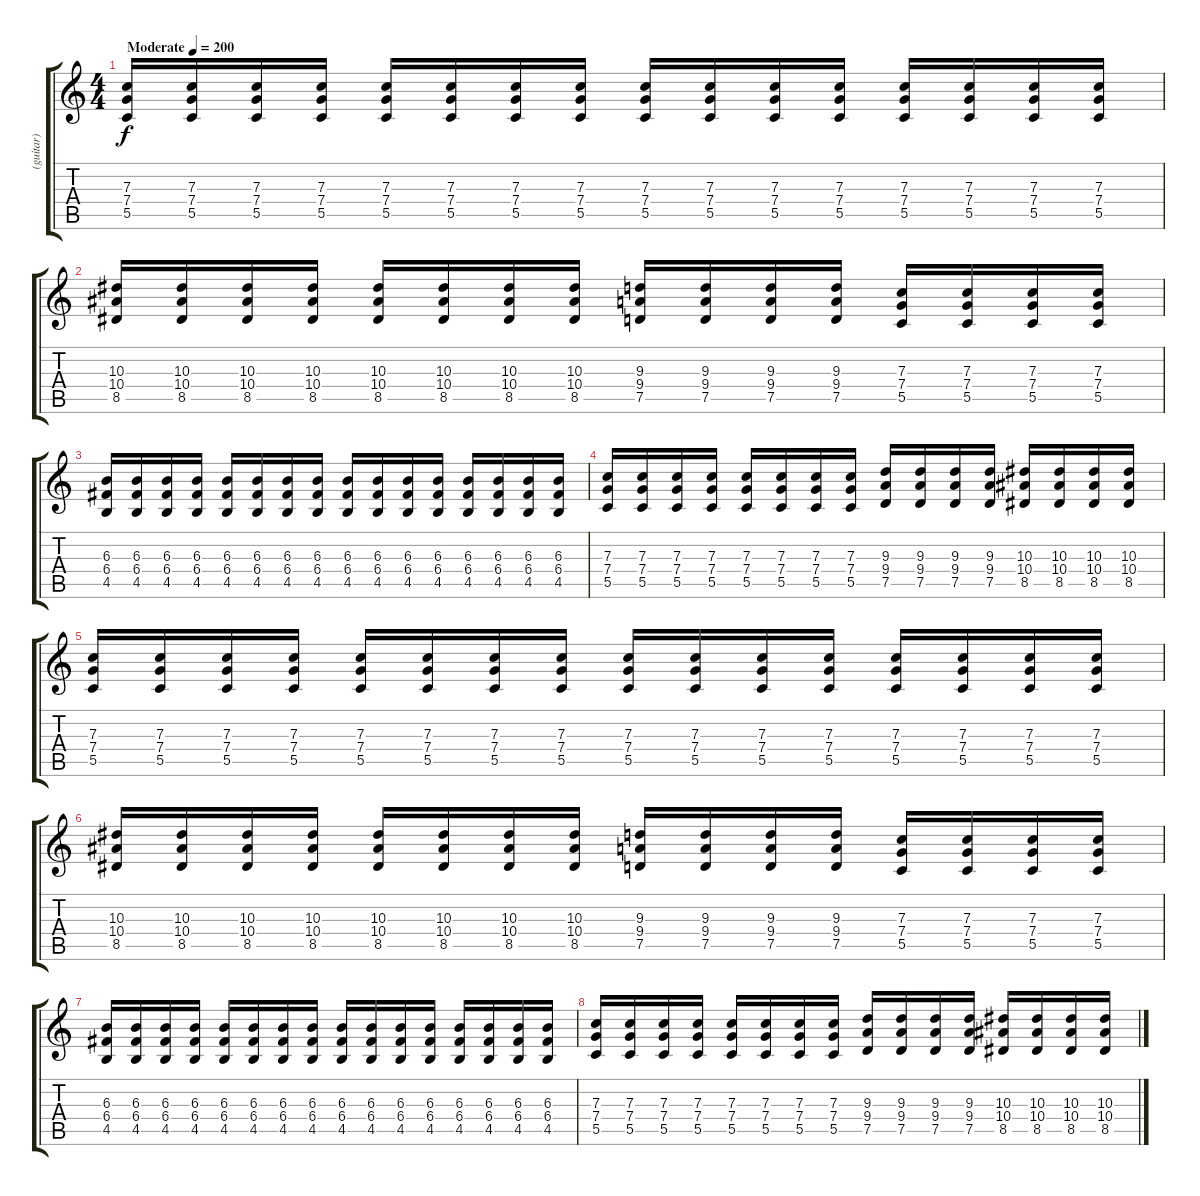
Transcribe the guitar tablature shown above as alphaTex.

\track ("(guitar)" "(guitar)") {instrument distortionguitar}
\staff {score tabs}
\tuning (D4 A3 F3 C3 G2 C2) {hide}
\ts (4 4)
\tempo (200 "Moderate")
\clef g2
\ks c
(7.3 7.4 5.5).16{dy f instrument distortionguitar} (7.3 7.4 5.5).16 (7.3 7.4 5.5).16 (7.3 7.4 5.5).16 (7.3 7.4 5.5).16 (7.3 7.4 5.5).16 (7.3 7.4 5.5).16 (7.3 7.4 5.5).16 (7.3 7.4 5.5).16 (7.3 7.4 5.5).16 (7.3 7.4 5.5).16 (7.3 7.4 5.5).16 (7.3 7.4 5.5).16 (7.3 7.4 5.5).16 (7.3 7.4 5.5).16 (7.3 7.4 5.5).16 |
(10.3 10.4 8.5).16 (10.3 10.4 8.5).16 (10.3 10.4 8.5).16 (10.3 10.4 8.5).16 (10.3 10.4 8.5).16 (10.3 10.4 8.5).16 (10.3 10.4 8.5).16 (10.3 10.4 8.5).16 (9.3 9.4 7.5).16 (9.3 9.4 7.5).16 (9.3 9.4 7.5).16 (9.3 9.4 7.5).16 (7.3 7.4 5.5).16 (7.3 7.4 5.5).16 (7.3 7.4 5.5).16 (7.3 7.4 5.5).16 |
(6.3 6.4 4.5).16 (6.3 6.4 4.5).16 (6.3 6.4 4.5).16 (6.3 6.4 4.5).16 (6.3 6.4 4.5).16 (6.3 6.4 4.5).16 (6.3 6.4 4.5).16 (6.3 6.4 4.5).16 (6.3 6.4 4.5).16 (6.3 6.4 4.5).16 (6.3 6.4 4.5).16 (6.3 6.4 4.5).16 (6.3 6.4 4.5).16 (6.3 6.4 4.5).16 (6.3 6.4 4.5).16 (6.3 6.4 4.5).16 |
(7.3 7.4 5.5).16 (7.3 7.4 5.5).16 (7.3 7.4 5.5).16 (7.3 7.4 5.5).16 (7.3 7.4 5.5).16 (7.3 7.4 5.5).16 (7.3 7.4 5.5).16 (7.3 7.4 5.5).16 (9.3 9.4 7.5).16 (9.3 9.4 7.5).16 (9.3 9.4 7.5).16 (9.3 9.4 7.5).16 (10.3 10.4 8.5).16 (10.3 10.4 8.5).16 (10.3 10.4 8.5).16 (10.3 10.4 8.5).16 |
(7.3 7.4 5.5).16 (7.3 7.4 5.5).16 (7.3 7.4 5.5).16 (7.3 7.4 5.5).16 (7.3 7.4 5.5).16 (7.3 7.4 5.5).16 (7.3 7.4 5.5).16 (7.3 7.4 5.5).16 (7.3 7.4 5.5).16 (7.3 7.4 5.5).16 (7.3 7.4 5.5).16 (7.3 7.4 5.5).16 (7.3 7.4 5.5).16 (7.3 7.4 5.5).16 (7.3 7.4 5.5).16 (7.3 7.4 5.5).16 |
(10.3 10.4 8.5).16 (10.3 10.4 8.5).16 (10.3 10.4 8.5).16 (10.3 10.4 8.5).16 (10.3 10.4 8.5).16 (10.3 10.4 8.5).16 (10.3 10.4 8.5).16 (10.3 10.4 8.5).16 (9.3 9.4 7.5).16 (9.3 9.4 7.5).16 (9.3 9.4 7.5).16 (9.3 9.4 7.5).16 (7.3 7.4 5.5).16 (7.3 7.4 5.5).16 (7.3 7.4 5.5).16 (7.3 7.4 5.5).16 |
(6.3 6.4 4.5).16 (6.3 6.4 4.5).16 (6.3 6.4 4.5).16 (6.3 6.4 4.5).16 (6.3 6.4 4.5).16 (6.3 6.4 4.5).16 (6.3 6.4 4.5).16 (6.3 6.4 4.5).16 (6.3 6.4 4.5).16 (6.3 6.4 4.5).16 (6.3 6.4 4.5).16 (6.3 6.4 4.5).16 (6.3 6.4 4.5).16 (6.3 6.4 4.5).16 (6.3 6.4 4.5).16 (6.3 6.4 4.5).16 |
(7.3 7.4 5.5).16 (7.3 7.4 5.5).16 (7.3 7.4 5.5).16 (7.3 7.4 5.5).16 (7.3 7.4 5.5).16 (7.3 7.4 5.5).16 (7.3 7.4 5.5).16 (7.3 7.4 5.5).16 (9.3 9.4 7.5).16 (9.3 9.4 7.5).16 (9.3 9.4 7.5).16 (9.3 9.4 7.5).16 (10.3 10.4 8.5).16 (10.3 10.4 8.5).16 (10.3 10.4 8.5).16 (10.3 10.4 8.5).16
